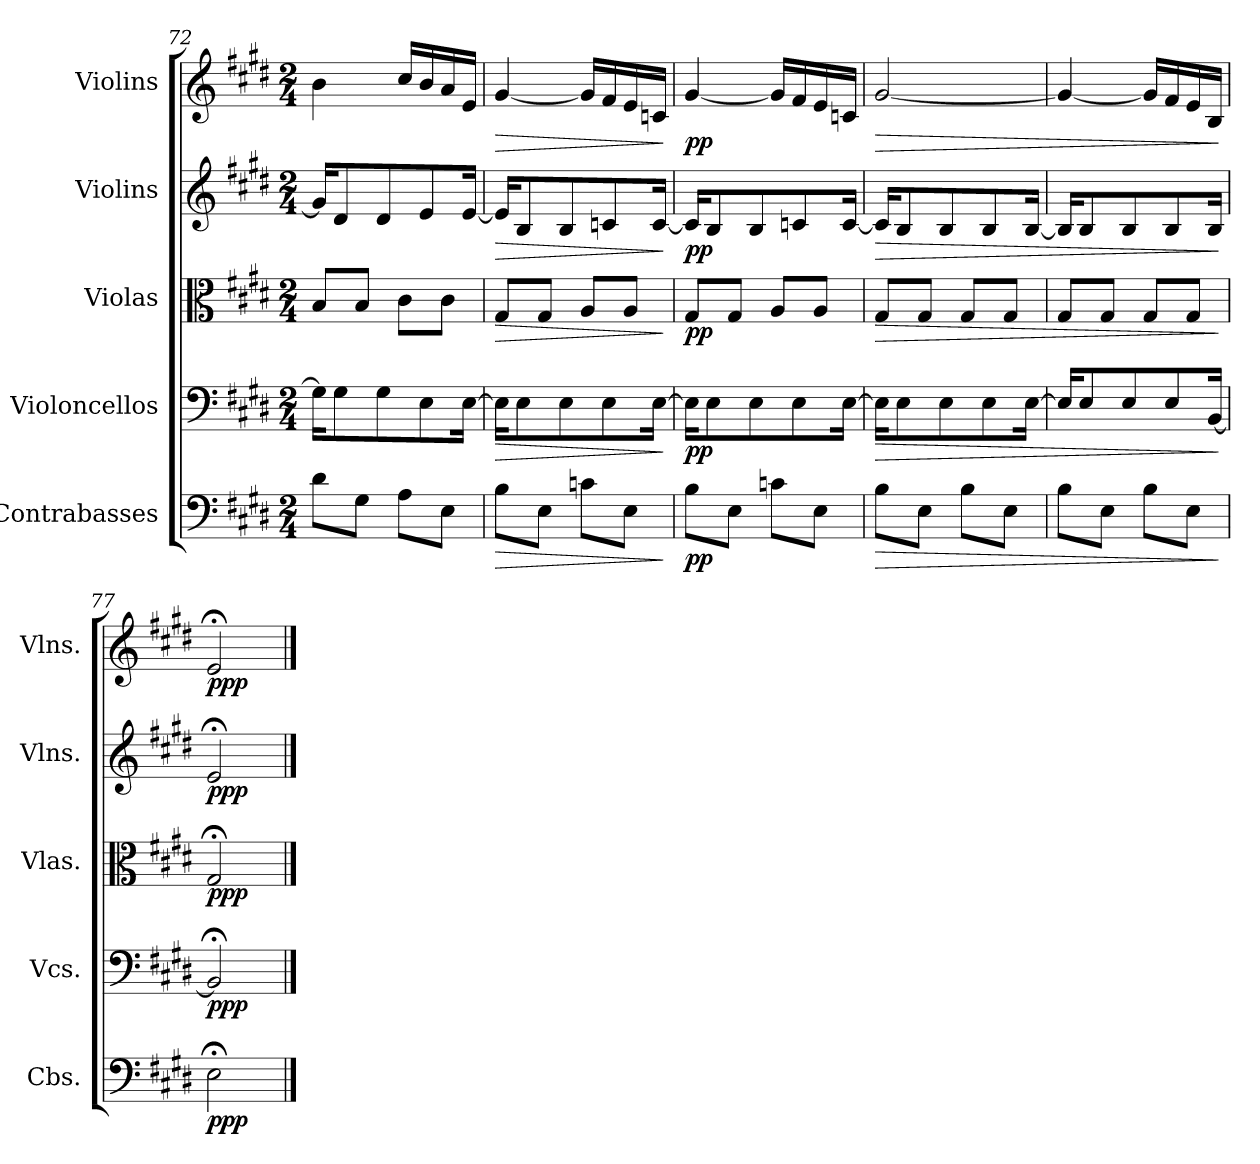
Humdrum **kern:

**kern	**dynam	**kern	**dynam	**kern	**dynam	**kern	**dynam	**kern	**dynam
*part5	*part5	*part4	*part4	*part3	*part3	*part2	*part2	*part1	*part1
*staff5	*staff5	*staff4	*staff4	*staff3	*staff3	*staff2	*staff2	*staff1	*staff1
*I"Contrabasses	*	*I"Violoncellos	*	*I"Violas	*	*I"Violins	*	*I"Violins	*
*I'Cbs.	*	*I'Vcs.	*	*I'Vlas.	*	*I'Vlns.	*	*I'Vlns.	*
*clefF4	*	*clefF4	*	*clefC3	*	*clefG2	*	*clefG2	*
*ITrd7c12	*	*	*	*	*	*	*	*	*
*k[f#c#g#d#]	*	*k[f#c#g#d#]	*	*k[f#c#g#d#]	*	*k[f#c#g#d#]	*	*k[f#c#g#d#]	*
*M2/4	*	*M2/4	*	*M2/4	*	*M2/4	*	*M2/4	*
=72	=72	=72	=72	=72	=72	=72	=72	=72	=72
8D#\L	.	16G#\KL]	.	8B/L	.	16g#/KL]	.	4b\	.
.	.	8G#\	.	.	.	8d#/	.	.	.
8GG#\J	.	.	.	8B/J	.	.	.	.	.
.	.	8G#\	.	.	.	8d#/	.	.	.
8AA\L	.	.	.	8c#\L	.	.	.	16cc#/LL	.
.	.	8E\	.	.	.	8e/	.	16b/	.
8EE\J	.	.	.	8c#\J	.	.	.	16a/	.
.	.	[16E\Jk	.	.	.	[16e/Jk	.	16e/JJ	.
=73	=73	=73	=73	=73	=73	=73	=73	=73	=73
!	!LO:HP:b	!	!LO:HP:b	!	!LO:HP:b	!	!LO:HP:b	!	!LO:HP:b
8BB\L	>	16E\KL]	>	8G#/L	>	16e/KL]	>	[4g#/	>
.	.	8E\	.	.	.	8B/	.	.	.
8EE\J	.	.	.	8G#/J	.	.	.	.	.
.	.	8E\	.	.	.	8B/	.	.	.
8Cn\L	.	.	.	8A/L	.	.	.	16g#/LL]	.
.	.	8E\	.	.	.	8cn/	.	16f#/	.
8EE\J	.	.	.	8A/J	.	.	.	16e/	.
.	.	[16E\Jk	.	.	.	[16c/Jk	.	16cn/JJ	.
.	]	.	]	.	]	.	]	.	]
!!LO:LB:g=z
=74	=74	=74	=74	=74	=74	=74	=74	=74	=74
!	!LO:DY:b	!	!LO:DY:b	!	!LO:DY:b	!	!LO:DY:b	!	!LO:DY:b
8BB\L	pp	16E\KL]	pp	8G#/L	pp	16c/KL]	pp	[4g#/	pp
.	.	8E\	.	.	.	8B/	.	.	.
8EE\J	.	.	.	8G#/J	.	.	.	.	.
.	.	8E\	.	.	.	8B/	.	.	.
8Cn\L	.	.	.	8A/L	.	.	.	16g#/LL]	.
.	.	8E\	.	.	.	8cn/	.	16f#/	.
8EE\J	.	.	.	8A/J	.	.	.	16e/	.
.	.	[16E\Jk	.	.	.	[16c/Jk	.	16cn/JJ	.
=75	=75	=75	=75	=75	=75	=75	=75	=75	=75
*	*	*	*	*	*	*	*	*MM28	*
!	!LO:HP:b	!	!LO:HP:b	!	!LO:HP:b	!	!LO:HP:b	!	!LO:HP:b
*	*	*	*	*	*	*	*	*^	*
8BB\L	>	16E\KL]	>	8G#/L	>	16c/KL]	>	[2g#/	4ryy	>
.	.	8E\	.	.	.	8B/	.	.	.	.
8EE\J	.	.	.	8G#/J	.	.	.	.	.	.
.	.	8E\	.	.	.	8B/	.	.	.	.
8BB\L	.	.	.	8G#/L	.	.	.	.	16ryy	.
*	*	*	*	*	*	*	*	*MM26	*	*
.	.	8E\	.	.	.	8B/	.	.	8.ryy	.
8EE\J	.	.	.	8G#/J	.	.	.	.	.	.
.	.	[16E\Jk	.	.	.	[16B/Jk	.	.	.	.
*	*	*	*	*	*	*	*	*v	*v	*
=76	=76	=76	=76	=76	=76	=76	=76	=76	=76
*	*	*	*	*	*	*	*	*MM24	*
8BB\L	.	16E/KL]	.	8G#/L	.	16B/KL]	.	4g#/_	.
.	.	8E/	.	.	.	8B/	.	.	.
8EE\J	.	.	.	8G#/J	.	.	.	.	.
.	.	8E/	.	.	.	8B/	.	.	.
*	*	*	*	*	*	*	*	*MM20	*
8BB\L	.	.	.	8G#/L	.	.	.	16g#/LL]	.
.	.	8E/	.	.	.	8B/	.	16f#/	.
8EE\J	.	.	.	8G#/J	.	.	.	16e/	.
.	.	[16BB/Jk	.	.	.	16B/Jk	.	16B/JJ	.
.	]	.	]	.	]	.	]	.	]
=77	=77	=77	=77	=77	=77	=77	=77	=77	=77
!	!LO:DY:b	!	!LO:DY:b	!	!LO:DY:b	!	!LO:DY:b	!	!LO:DY:b
2EE;<\	ppp	2BB;</]	ppp	2G#;</	ppp	2e;</	ppp	2e;</	ppp
==	==	==	==	==	==	==	==	==	==
*-	*-	*-	*-	*-	*-	*-	*-	*-	*-
